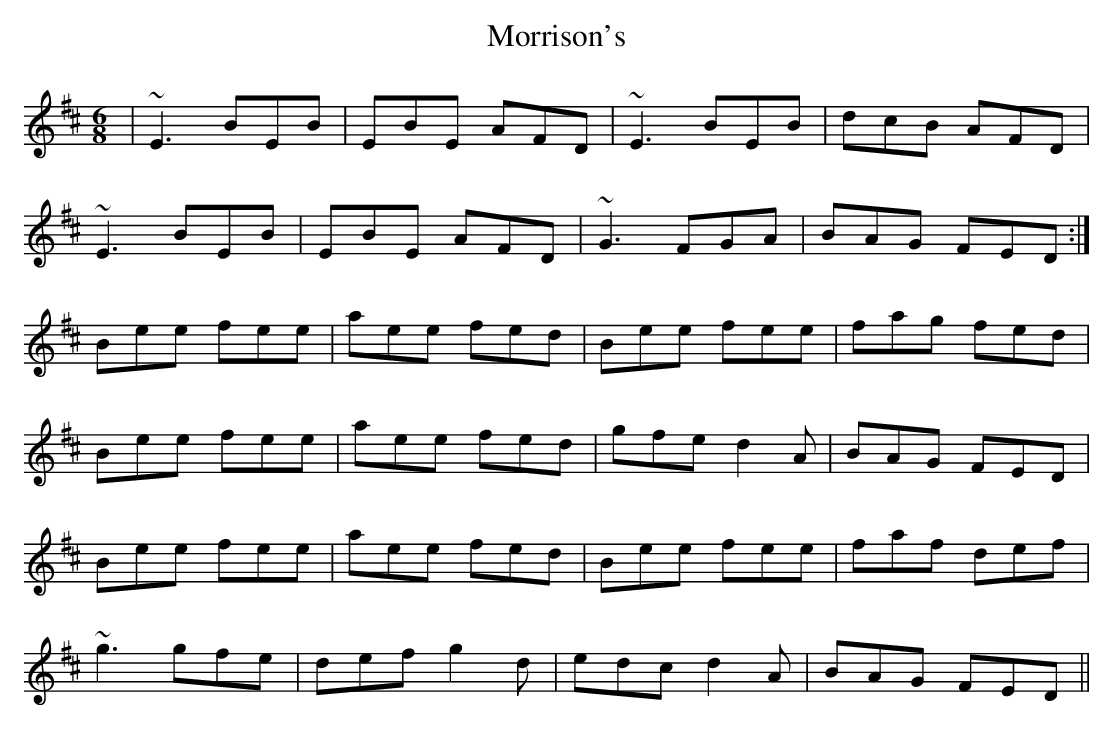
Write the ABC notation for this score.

X:1
T:Morrison's
M:6/8
L:1/8
K:EDor
|~E3 BEB|EBE AFD|~E3 BEB|dcB AFD|!
~E3 BEB|EBE AFD|~G3 FGA|BAG FED:|!
Bee fee|aee fed|Bee fee|fag fed|!
Bee fee|aee fed|gfe d2A|BAG FED|!
Bee fee|aee fed|Bee fee|faf def|!
~g3 gfe|def g2d|edc d2A|BAG FED||!
